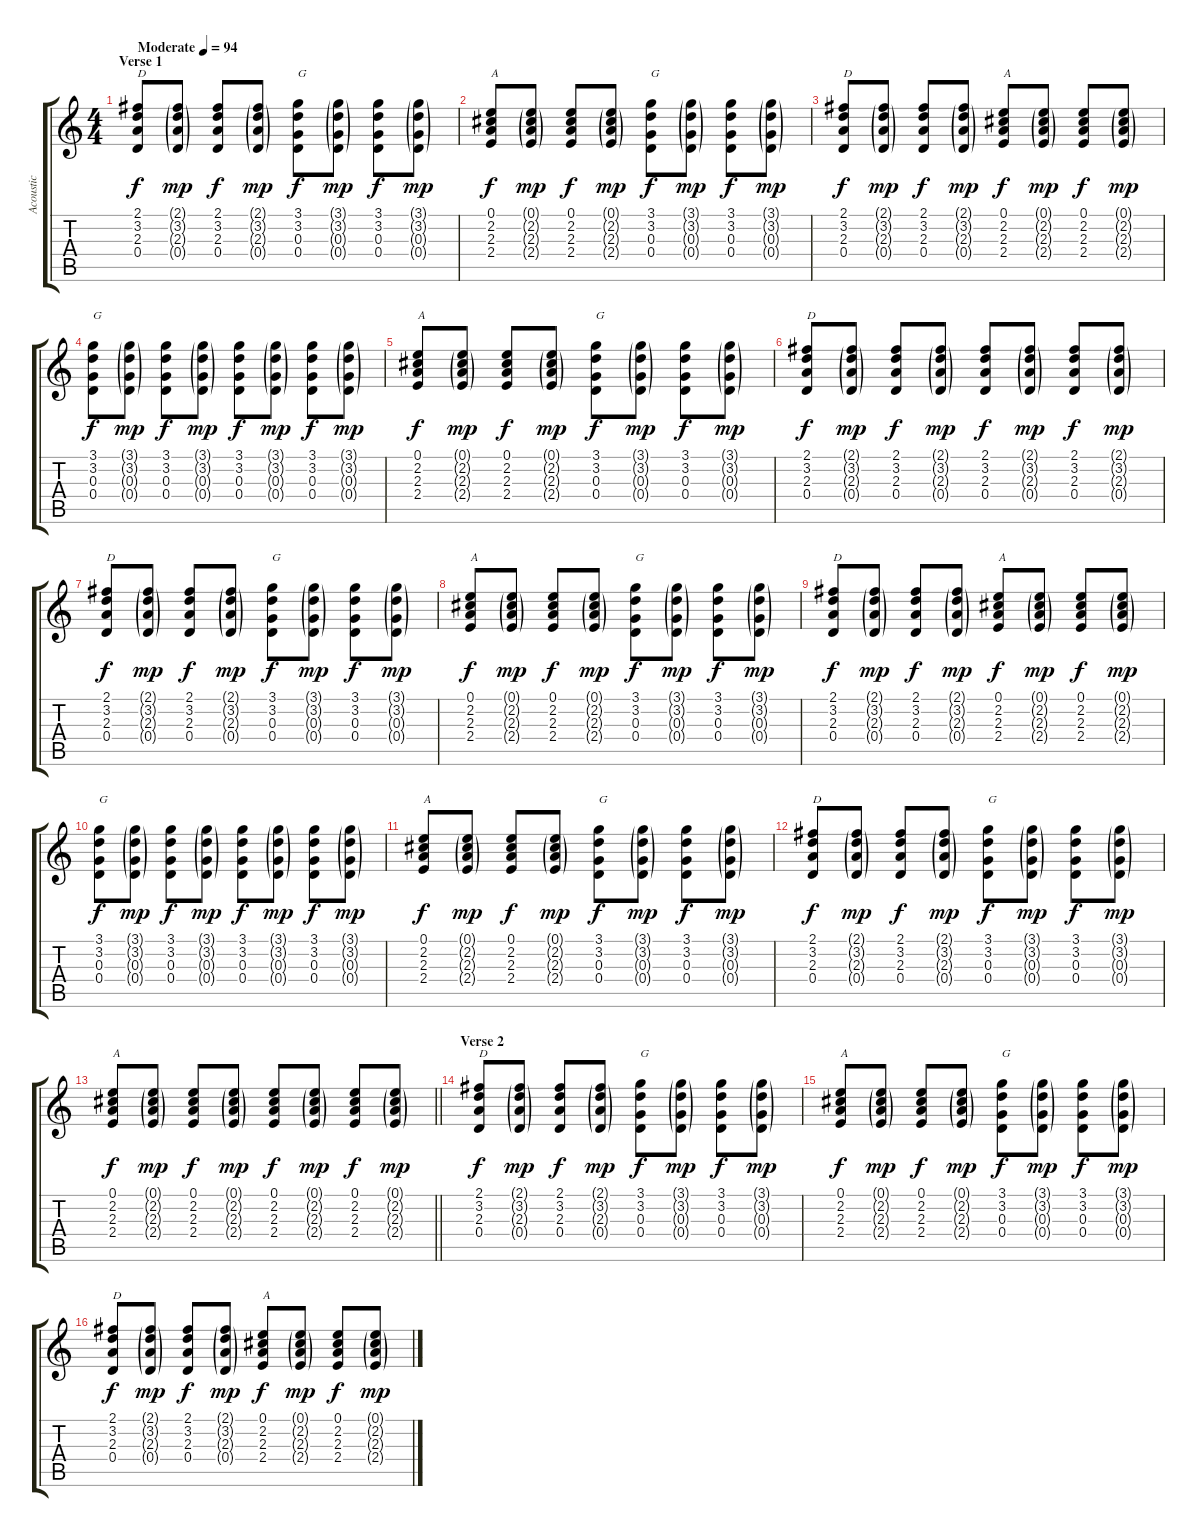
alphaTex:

\track ("Acoustic" "Acoustic") {instrument acousticguitarsteel}
\staff {score tabs}
\tuning (E4 B3 G3 D3 A2 E2) {hide}
\ts (4 4)
\section ("" "Verse 1")
\tempo (94 "Moderate")
\clef g2
\ks c
(2.1 3.2 2.3 0.4).8{txt "D" dy f instrument acousticguitarsteel} (2.1{g} 3.2{g} 2.3{g} 0.4{g}).8{dy mp} (2.1 3.2 2.3 0.4).8{dy f} (2.1{g} 3.2{g} 2.3{g} 0.4{g}).8{dy mp} (3.1 3.2 0.3 0.4).8{txt "G" dy f} (3.1{g} 3.2{g} 0.3{g} 0.4{g}).8{dy mp} (3.1 3.2 0.3 0.4).8{dy f} (3.1{g} 3.2{g} 0.3{g} 0.4{g}).8{dy mp} |
(0.1 2.2 2.3 2.4).8{txt "A" dy f} (0.1{g} 2.2{g} 2.3{g} 2.4{g}).8{dy mp} (0.1 2.2 2.3 2.4).8{dy f} (0.1{g} 2.2{g} 2.3{g} 2.4{g}).8{dy mp} (3.1 3.2 0.3 0.4).8{txt "G" dy f} (3.1{g} 3.2{g} 0.3{g} 0.4{g}).8{dy mp} (3.1 3.2 0.3 0.4).8{dy f} (3.1{g} 3.2{g} 0.3{g} 0.4{g}).8{dy mp} |
(2.1 3.2 2.3 0.4).8{txt "D" dy f} (2.1{g} 3.2{g} 2.3{g} 0.4{g}).8{dy mp} (2.1 3.2 2.3 0.4).8{dy f} (2.1{g} 3.2{g} 2.3{g} 0.4{g}).8{dy mp} (0.1 2.2 2.3 2.4).8{txt "A" dy f} (0.1{g} 2.2{g} 2.3{g} 2.4{g}).8{dy mp} (0.1 2.2 2.3 2.4).8{dy f} (0.1{g} 2.2{g} 2.3{g} 2.4{g}).8{dy mp} |
(3.1 3.2 0.3 0.4).8{txt "G" dy f} (3.1{g} 3.2{g} 0.3{g} 0.4{g}).8{dy mp} (3.1 3.2 0.3 0.4).8{dy f} (3.1{g} 3.2{g} 0.3{g} 0.4{g}).8{dy mp} (3.1 3.2 0.3 0.4).8{dy f} (3.1{g} 3.2{g} 0.3{g} 0.4{g}).8{dy mp} (3.1 3.2 0.3 0.4).8{dy f} (3.1{g} 3.2{g} 0.3{g} 0.4{g}).8{dy mp} |
(0.1 2.2 2.3 2.4).8{txt "A" dy f} (0.1{g} 2.2{g} 2.3{g} 2.4{g}).8{dy mp} (0.1 2.2 2.3 2.4).8{dy f} (0.1{g} 2.2{g} 2.3{g} 2.4{g}).8{dy mp} (3.1 3.2 0.3 0.4).8{txt "G" dy f} (3.1{g} 3.2{g} 0.3{g} 0.4{g}).8{dy mp} (3.1 3.2 0.3 0.4).8{dy f} (3.1{g} 3.2{g} 0.3{g} 0.4{g}).8{dy mp} |
(2.1 3.2 2.3 0.4).8{txt "D" dy f} (2.1{g} 3.2{g} 2.3{g} 0.4{g}).8{dy mp} (2.1 3.2 2.3 0.4).8{dy f} (2.1{g} 3.2{g} 2.3{g} 0.4{g}).8{dy mp} (2.1 3.2 2.3 0.4).8{dy f} (2.1{g} 3.2{g} 2.3{g} 0.4{g}).8{dy mp} (2.1 3.2 2.3 0.4).8{dy f} (2.1{g} 3.2{g} 2.3{g} 0.4{g}).8{dy mp} |
(2.1 3.2 2.3 0.4).8{txt "D" dy f} (2.1{g} 3.2{g} 2.3{g} 0.4{g}).8{dy mp} (2.1 3.2 2.3 0.4).8{dy f} (2.1{g} 3.2{g} 2.3{g} 0.4{g}).8{dy mp} (3.1 3.2 0.3 0.4).8{txt "G" dy f} (3.1{g} 3.2{g} 0.3{g} 0.4{g}).8{dy mp} (3.1 3.2 0.3 0.4).8{dy f} (3.1{g} 3.2{g} 0.3{g} 0.4{g}).8{dy mp} |
(0.1 2.2 2.3 2.4).8{txt "A" dy f} (0.1{g} 2.2{g} 2.3{g} 2.4{g}).8{dy mp} (0.1 2.2 2.3 2.4).8{dy f} (0.1{g} 2.2{g} 2.3{g} 2.4{g}).8{dy mp} (3.1 3.2 0.3 0.4).8{txt "G" dy f} (3.1{g} 3.2{g} 0.3{g} 0.4{g}).8{dy mp} (3.1 3.2 0.3 0.4).8{dy f} (3.1{g} 3.2{g} 0.3{g} 0.4{g}).8{dy mp} |
(2.1 3.2 2.3 0.4).8{txt "D" dy f} (2.1{g} 3.2{g} 2.3{g} 0.4{g}).8{dy mp} (2.1 3.2 2.3 0.4).8{dy f} (2.1{g} 3.2{g} 2.3{g} 0.4{g}).8{dy mp} (0.1 2.2 2.3 2.4).8{txt "A" dy f} (0.1{g} 2.2{g} 2.3{g} 2.4{g}).8{dy mp} (0.1 2.2 2.3 2.4).8{dy f} (0.1{g} 2.2{g} 2.3{g} 2.4{g}).8{dy mp} |
(3.1 3.2 0.3 0.4).8{txt "G" dy f} (3.1{g} 3.2{g} 0.3{g} 0.4{g}).8{dy mp} (3.1 3.2 0.3 0.4).8{dy f} (3.1{g} 3.2{g} 0.3{g} 0.4{g}).8{dy mp} (3.1 3.2 0.3 0.4).8{dy f} (3.1{g} 3.2{g} 0.3{g} 0.4{g}).8{dy mp} (3.1 3.2 0.3 0.4).8{dy f} (3.1{g} 3.2{g} 0.3{g} 0.4{g}).8{dy mp} |
(0.1 2.2 2.3 2.4).8{txt "A" dy f} (0.1{g} 2.2{g} 2.3{g} 2.4{g}).8{dy mp} (0.1 2.2 2.3 2.4).8{dy f} (0.1{g} 2.2{g} 2.3{g} 2.4{g}).8{dy mp} (3.1 3.2 0.3 0.4).8{txt "G" dy f} (3.1{g} 3.2{g} 0.3{g} 0.4{g}).8{dy mp} (3.1 3.2 0.3 0.4).8{dy f} (3.1{g} 3.2{g} 0.3{g} 0.4{g}).8{dy mp} |
(2.1 3.2 2.3 0.4).8{txt "D" dy f} (2.1{g} 3.2{g} 2.3{g} 0.4{g}).8{dy mp} (2.1 3.2 2.3 0.4).8{dy f} (2.1{g} 3.2{g} 2.3{g} 0.4{g}).8{dy mp} (3.1 3.2 0.3 0.4).8{txt "G" dy f} (3.1{g} 3.2{g} 0.3{g} 0.4{g}).8{dy mp} (3.1 3.2 0.3 0.4).8{dy f} (3.1{g} 3.2{g} 0.3{g} 0.4{g}).8{dy mp} |
\barLineRight lightlight
(0.1 2.2 2.3 2.4).8{txt "A" dy f} (0.1{g} 2.2{g} 2.3{g} 2.4{g}).8{dy mp} (0.1 2.2 2.3 2.4).8{dy f} (0.1{g} 2.2{g} 2.3{g} 2.4{g}).8{dy mp} (0.1 2.2 2.3 2.4).8{dy f} (0.1{g} 2.2{g} 2.3{g} 2.4{g}).8{dy mp} (0.1 2.2 2.3 2.4).8{dy f} (0.1{g} 2.2{g} 2.3{g} 2.4{g}).8{dy mp} |
\section ("" "Verse 2")
(2.1 3.2 2.3 0.4).8{txt "D" dy f} (2.1{g} 3.2{g} 2.3{g} 0.4{g}).8{dy mp} (2.1 3.2 2.3 0.4).8{dy f} (2.1{g} 3.2{g} 2.3{g} 0.4{g}).8{dy mp} (3.1 3.2 0.3 0.4).8{txt "G" dy f} (3.1{g} 3.2{g} 0.3{g} 0.4{g}).8{dy mp} (3.1 3.2 0.3 0.4).8{dy f} (3.1{g} 3.2{g} 0.3{g} 0.4{g}).8{dy mp} |
(0.1 2.2 2.3 2.4).8{txt "A" dy f} (0.1{g} 2.2{g} 2.3{g} 2.4{g}).8{dy mp} (0.1 2.2 2.3 2.4).8{dy f} (0.1{g} 2.2{g} 2.3{g} 2.4{g}).8{dy mp} (3.1 3.2 0.3 0.4).8{txt "G" dy f} (3.1{g} 3.2{g} 0.3{g} 0.4{g}).8{dy mp} (3.1 3.2 0.3 0.4).8{dy f} (3.1{g} 3.2{g} 0.3{g} 0.4{g}).8{dy mp} |
(2.1 3.2 2.3 0.4).8{txt "D" dy f} (2.1{g} 3.2{g} 2.3{g} 0.4{g}).8{dy mp} (2.1 3.2 2.3 0.4).8{dy f} (2.1{g} 3.2{g} 2.3{g} 0.4{g}).8{dy mp} (0.1 2.2 2.3 2.4).8{txt "A" dy f} (0.1{g} 2.2{g} 2.3{g} 2.4{g}).8{dy mp} (0.1 2.2 2.3 2.4).8{dy f} (0.1{g} 2.2{g} 2.3{g} 2.4{g}).8{dy mp}
